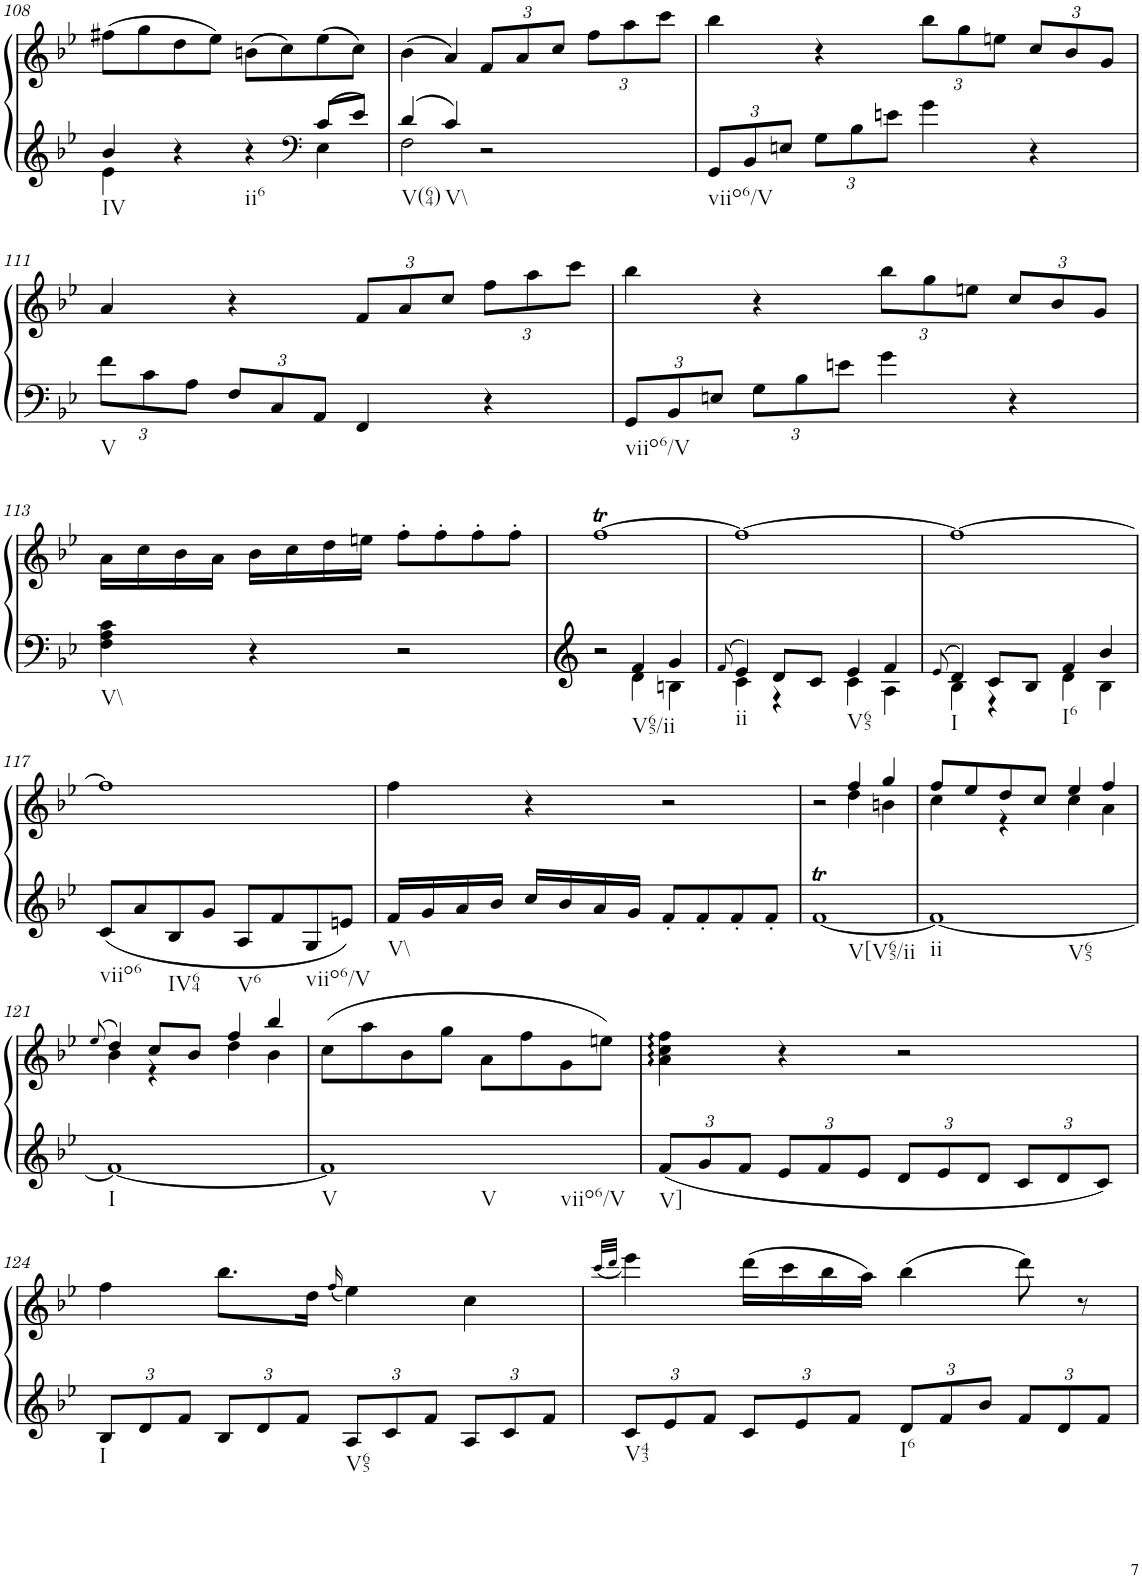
**kern	**kern
*part1	*part1
*staff2	*staff1
*I"Klavier linke Hand	*
!!LO:PB:g=z
*clefG2	*clefG2
*k[b-e-]	*k[b-e-]
*M2/2	*M2/2
*met(c|)	*met(c|)
=108	=108
*^	*
!LO:TX:b:t=IV	!	!
4b-/	4e-\	(8ff#X\L
.	.	8gg\
4r	2ryy	8dd\
.	.	8ee-\J)
!LO:TX:b:t=ii6	!	!
4r	.	(8bn\L
.	.	8cc\)
*clefF4	*	*
8c/L	4E-\	(8ee-\
8e-/J	.	8cc\J)
=109	=109	=109
!LO:TX:b:t=V(64)	!	!
4d/	2F\	(4b-\
!LO:TX:b:t=V\\	!	!
4c/	.	4a/)
*	*	*Xbrackettup
2r	2ryy	12f/L
.	.	12a/
.	.	12cc/J
.	.	12ff\L
.	.	12aa\
.	.	12ccc\J
*v	*v	*
=110	=110
*Xbrackettup	*
!LO:TX:b:t=viio6/V	!
12GG/L	4bb-\
12BB-/	.
12En/J	.
12G\L	4r
12B-\	.
12en\J	.
4g\	12bb-\L
.	12gg\
.	12een\J
4r	12cc/L
.	12b-/
.	12g/J
!!LO:LB:g=z
=111	=111
!LO:TX:b:t=V	!
12f\L	4a/
12c\	.
12A\J	.
12F/L	4r
12C/	.
12AA/J	.
4FF/	12f/L
.	12a/
.	12cc/J
4r	12ff\L
.	12aa\
.	12ccc\J
=112	=112
!LO:TX:b:t=viio6/V	!
12GG/L	4bb-\
12BB-/	.
12En/J	.
12G\L	4r
12B-\	.
12en\J	.
4g\	12bb-\L
.	12gg\
.	12een\J
4r	12cc/L
.	12b-/
.	12g/J
!!LO:LB:g=z
=113	=113
!LO:TX:b:t=V\\	!
4F\ 4A\ 4c\	16a\LL
.	16cc\
.	16b-\
.	16a\JJ
4r	16b-\LL
.	16cc\
.	16dd\
.	16een\JJ
2r	8ff'\L
.	8ff'\
.	8ff'\
.	8ff'\J
=114	=114
*^	*
2r	2ryy	[1ffT
!LO:TX:b:t=V65/ii	!	!
4f/	4d\	.
4g/	4Bn\	.
=115	=115	=115
8qf/	.	.
!LO:TX:b:t=ii	!	!
4e-/	4c\	1ff_
8d/L	4r	.
8c/J	.	.
!LO:TX:b:t=V65	!	!
4e-/	4c\	.
4f/	4A\	.
=116	=116	=116
8qe-/	.	.
!LO:TX:b:t=I	!	!
4d/	4B-\	1ff_
8c/L	4r	.
8B-/J	.	.
!LO:TX:b:t=I6	!	!
4f/	4d\	.
4b-/	4B-\	.
!!LO:LB:g=z
=117	=117	=117
!LO:TX:b:t=viio6	!	!
*v	*v	*
8c/L	1ff]
8a/	.
!LO:TX:b:t=IV64	!
8B-/	.
8g/J	.
!LO:TX:b:t=V6	!
8A/L	.
8f/	.
!LO:TX:b:t=viio6/V	!
8G/	.
8en/J	.
=118	=118
!LO:TX:b:t=V\\	!
16f/LL	4ff\
16g/	.
16a/	.
16b-/JJ	.
16cc/LL	4r
16b-/	.
16a/	.
16g/JJ	.
8f'/L	2r
8f'/	.
8f'/	.
8f'/J	.
=119	=119
*	*^
!LO:TX:b:t=V[V65/ii	!	!
[1fT	2r	2ryy
.	4ff/	4dd\
.	4gg/	4bn\
=120	=120	=120
!LO:TX:b:t=ii	!	!
!LO:TX:b:t=V65	!	!
1f_	8ff/L	4cc\
.	8ee-/	.
.	8dd/	4r
.	8cc/J	.
.	4ee-/	4cc\
.	4ff/	4a\
!!LO:LB:g=z	!!
=121	=121	=121
.	(>8qee-/	.
!LO:TX:b:t=I	!	!
1f_	4dd/)	4b-\
.	8cc/L	4r
.	8b-/J	.
.	4ff/	4dd\
.	4bb-/	4b-\
=122	=122	=122
!LO:TX:b:t=V	!	!
!LO:TX:b:t=V	!	!
!LO:TX:b:t=viio6/V	!	!
*	*v	*v
1f]	(8cc\L
.	8aa\
.	8b-\
.	8gg\J
.	8a\L
.	8ff\
.	8g\
.	8een\J)
=123	=123
!LO:TX:b:t=V]	!
12f/L	4a\ 4cc\ 4ff\
12g/	.
12f/J	.
12e-/L	4r
12f/	.
12e-/J	.
12d/L	2r
12e-/	.
12d/J	.
12c/L	.
12d/	.
12c/J	.
!!LO:LB:g=z
=124	=124
!LO:TX:b:t=I	!
12B-/L	4ff\
12d/	.
12f/J	.
12B-/L	8.bb-\L
12d/	.
12f/J	.
.	16dd\Jk
.	(16qff/
!LO:TX:b:t=V65	!
12A/L	4ee-\)
12c/	.
12f/J	.
12A/L	4cc\
12c/	.
12f/J	.
=125	=125
.	(32qccc/LLL
.	32qddd/JJJ
!LO:TX:b:t=V43	!
12c/L	4eee-\)
12e-/	.
12f/J	.
12c/L	(16ddd\LL
.	16ccc\
12e-/	.
.	16bb-\
12f/J	.
.	16aa\JJ)
!LO:TX:b:t=I6	!
12d/L	(4bb-\
12f/	.
12b-/J	.
12f/L	8ddd\)
12d/	.
.	8r
12f/J	.
=	=
*-	*-
